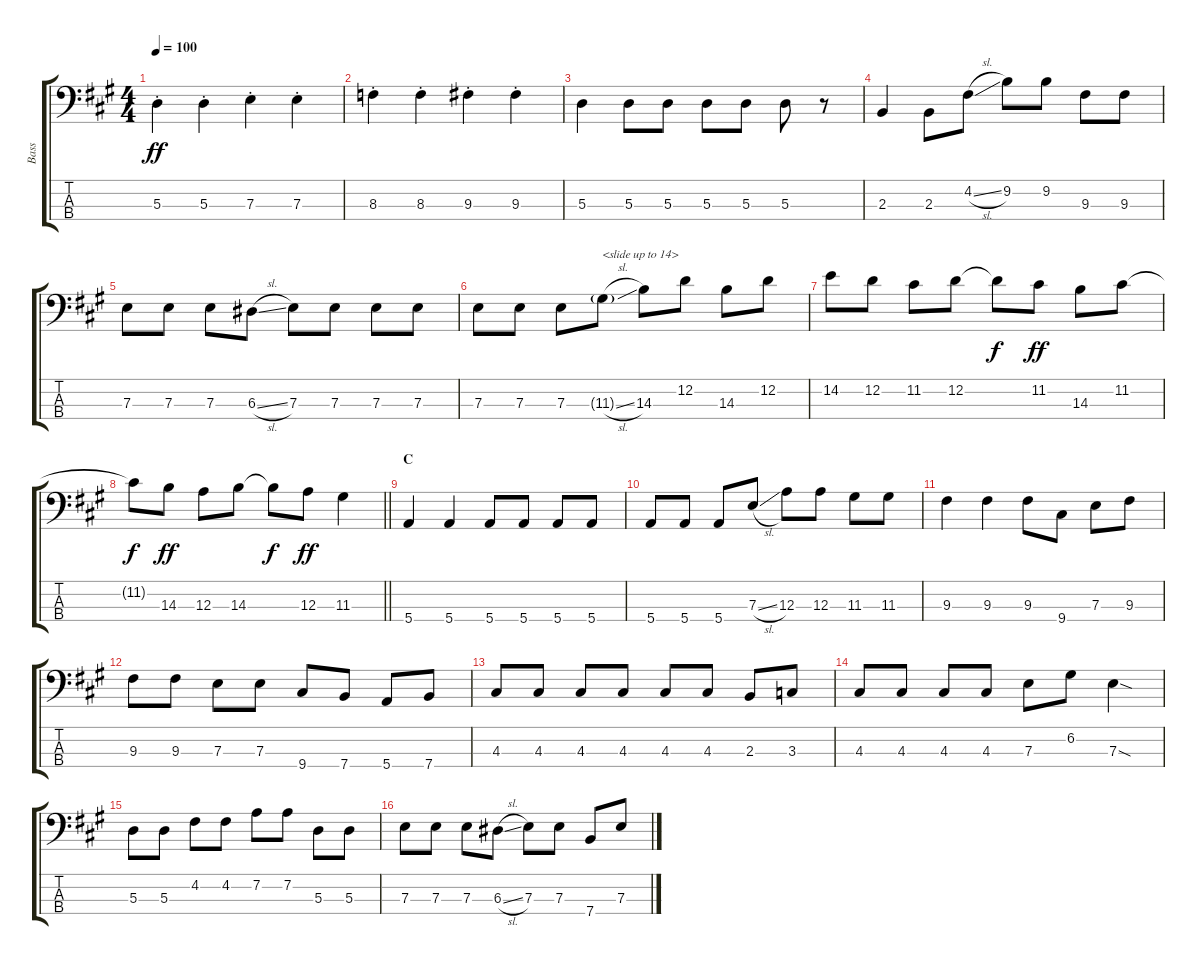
\track ("Bass" "Bass") {instrument electricbasspick}
\staff {score tabs}
\tuning (G2 D2 A1 E1) {hide}
\ts (4 4)
\tempo 100
\clef f4
\ks a
5.3{st}.4{dy ff} 5.3{st}.4 7.3{st}.4 7.3{st}.4 |
8.3{st}.4 8.3{st}.4 9.3{st}.4 9.3{st}.4 |
5.3.4 5.3.8 5.3.8 5.3.8 5.3.8 5.3.8 r.8 |
2.3.4 2.3.8 4.2{sl}.8 9.2.8 9.2.8 9.3.8 9.3.8 |
7.3.8 7.3.8 7.3.8 6.3{sl}.8 7.3.8 7.3.8 7.3.8 7.3.8 |
7.3.8 7.3.8 7.3.8 11.3{sl g}.8{txt "<slide up to 14>"} 14.3.8 12.2.8 14.3.8 12.2.8 |
14.2.8 12.2.8 11.2.8 12.2.8 12.2{t}.8{dy f} 11.2.8{dy ff} 14.3.8 11.2.8 |
\barLineRight lightlight
11.2{t}.8{dy f} 14.3.8{dy ff} 12.3.8 14.3.8 14.3{t}.8{dy f} 12.3.8{dy ff} 11.3.4 |
\section ("" "C")
5.4.4 5.4.4 5.4.8 5.4.8 5.4.8 5.4.8 |
5.4.8 5.4.8 5.4.8 7.3{sl}.8 12.3.8 12.3.8 11.3.8 11.3.8 |
9.3.4 9.3.4 9.3.8 9.4.8 7.3.8 9.3.8 |
9.3.8 9.3.8 7.3.8 7.3.8 9.4.8 7.4.8 5.4.8 7.4.8 |
4.3.8 4.3.8 4.3.8 4.3.8 4.3.8 4.3.8 2.3.8 3.3.8 |
4.3.8 4.3.8 4.3.8 4.3.8 7.3.8 6.2.8 7.3{sod}.4 |
5.3.8 5.3.8 4.2.8 4.2.8 7.2.8 7.2.8 5.3.8 5.3.8 |
7.3.8 7.3.8 7.3.8 6.3{sl}.8 7.3.8 7.3.8 7.4.8 7.3.8
